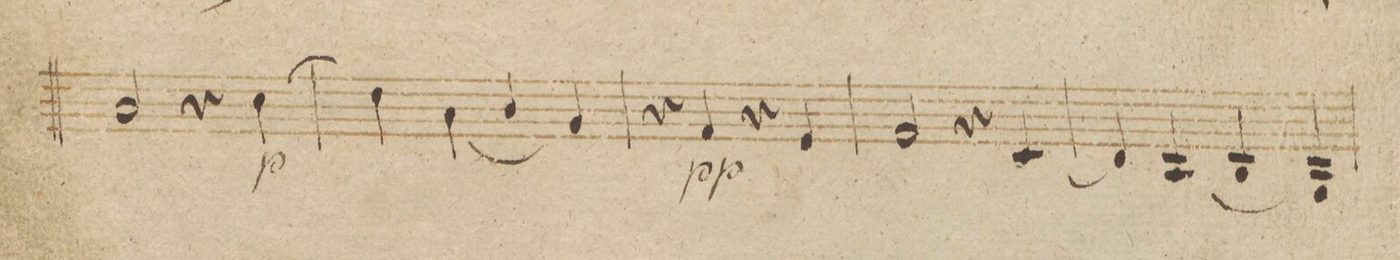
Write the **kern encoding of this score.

**kern	**dynam
*I"Violino 2do	*
*clefG2	*
*k[b-]	*
*met(c|)	*
*M2/2	*
2a/	.
4r	.
(4cc\	p
=64	=64
4dd\)	.
(<4a\	.
4b-/	.
4g/)	.
=65	=65
4r	.
4f/	pp
4r	.
4e/	.
=66	=66
2f/	.
4r	.
(4c/	.
=67	=67
4d/)	.
(4A/	.
4B-/	.
4G/)	.
=68	=68
*-	*-
